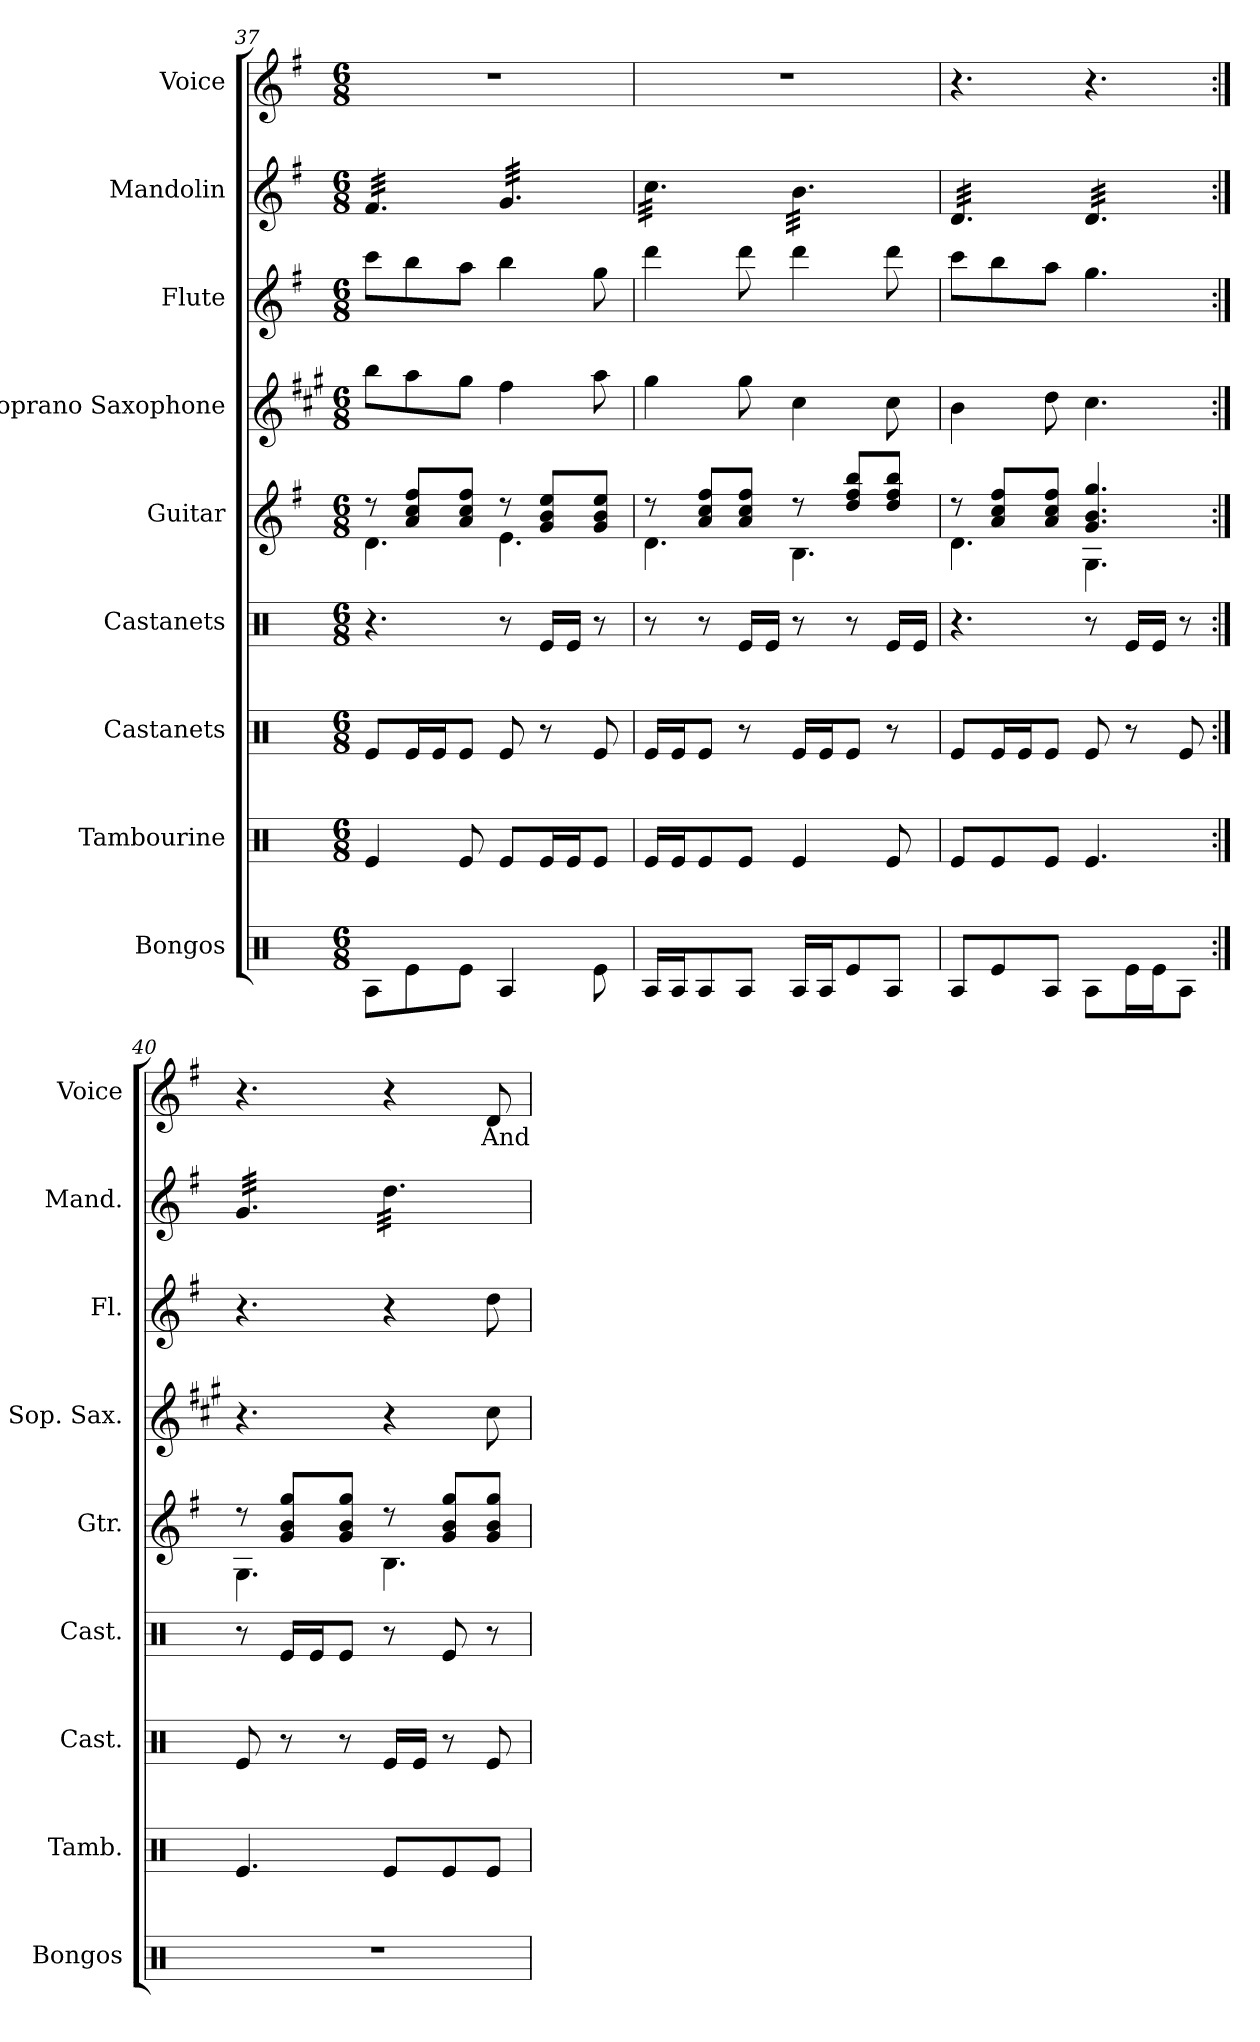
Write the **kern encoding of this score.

**kern	**kern	**kern	**kern	**kern	**kern	**kern	**kern	**kern	**text
*part9	*part8	*part7	*part6	*part5	*part4	*part3	*part2	*part1	*part1
*staff9	*staff8	*staff7	*staff6	*staff5	*staff4	*staff3	*staff2	*staff1	*staff1
*I"Bongos	*I"Tambourine	*I"Castanets	*I"Castanets	*I"Guitar	*I"Soprano Saxophone	*I"Flute	*I"Mandolin	*I"Voice	*
*I'Bongos	*I'Tamb.	*I'Cast.	*I'Cast.	*I'Gtr.	*I'Sop. Sax.	*I'Fl.	*I'Mand.	*I'Voice	*
*clefX	*clefX	*clefX	*clefX	*clefG2	*clefG2	*clefG2	*clefG2	*clefG2	*
*	*	*	*	*ITrd7c12	*ITrd1c2	*	*	*	*
*k[]	*k[]	*k[]	*k[]	*k[f#]	*k[f#]	*k[f#]	*k[f#]	*k[f#]	*
*C:	*C:	*C:	*C:	*G:	*G:	*G:	*G:	*G:	*
*M6/8	*M6/8	*M6/8	*M6/8	*M6/8	*M6/8	*M6/8	*M6/8	*M6/8	*
=37	=37	=37	=37	=37	=37	=37	=37	=37	=37
*	*	*	*	*^	*	*	*	*	*
!	!	!	!	!	!	!	!	!	!LO:N:vis=1	!
*	*	*	*	*	*	*	*	*tremolo	*	*
8RAi\L	4Rei/	8Rei/L	4.r	8r	4.Di\	8aai\L	8ccci\L	32f#i/LLL	2.r	.
.	.	.	.	.	.	.	.	32f#i/	.	.
.	.	.	.	.	.	.	.	32f#i/	.	.
.	.	.	.	.	.	.	.	32f#i/	.	.
8Rei\	.	16Rei/L	.	8Ai/ 8ci 8f#iL	.	8ggi\	8bbi\	32f#i/	.	.
.	.	.	.	.	.	.	.	32f#i/	.	.
.	.	16Rei/J	.	.	.	.	.	32f#i/	.	.
.	.	.	.	.	.	.	.	32f#i/	.	.
8Rei\J	8Rei/	8Rei/J	.	8Ai/ 8ci 8f#iJ	.	8ff#i\J	8aai\J	32f#i/	.	.
.	.	.	.	.	.	.	.	32f#i/	.	.
.	.	.	.	.	.	.	.	32f#i/	.	.
.	.	.	.	.	.	.	.	32f#i/JJJ	.	.
4RAi/	8Rei/L	8Rei/	8r	8r	4.Ei\	4eei\	4bbi\	32gi/LLL	.	.
.	.	.	.	.	.	.	.	32gi/	.	.
.	.	.	.	.	.	.	.	32gi/	.	.
.	.	.	.	.	.	.	.	32gi/	.	.
.	16Rei/L	8r	16Rei/LL	8Gi/ 8Bi 8eiL	.	.	.	32gi/	.	.
.	.	.	.	.	.	.	.	32gi/	.	.
.	16Rei/J	.	16Rei/JJ	.	.	.	.	32gi/	.	.
.	.	.	.	.	.	.	.	32gi/	.	.
8Rei\	8Rei/J	8Rei/	8r	8Gi/ 8Bi 8eiJ	.	8ggi\	8ggi\	32gi/	.	.
.	.	.	.	.	.	.	.	32gi/	.	.
.	.	.	.	.	.	.	.	32gi/	.	.
.	.	.	.	.	.	.	.	32gi/JJJ	.	.
=38	=38	=38	=38	=38	=38	=38	=38	=38	=38	=38
!	!	!	!	!	!	!	!	!	!LO:N:vis=1	!
16RAi/LL	16Rei/LL	16Rei/LL	8r	8r	4.Di\	4ff#i\	4dddi\	32cci\LLL	2.r	.
.	.	.	.	.	.	.	.	32cci\	.	.
16RAi/J	16Rei/J	16Rei/J	.	.	.	.	.	32cci\	.	.
.	.	.	.	.	.	.	.	32cci\	.	.
8RAi/	8Rei/	8Rei/J	8r	8Ai/ 8ci 8f#iL	.	.	.	32cci\	.	.
.	.	.	.	.	.	.	.	32cci\	.	.
.	.	.	.	.	.	.	.	32cci\	.	.
.	.	.	.	.	.	.	.	32cci\	.	.
8RAi/J	8Rei/J	8r	16Rei/LL	8Ai/ 8ci 8f#iJ	.	8ff#i\	8dddi\	32cci\	.	.
.	.	.	.	.	.	.	.	32cci\	.	.
.	.	.	16Rei/JJ	.	.	.	.	32cci\	.	.
.	.	.	.	.	.	.	.	32cci\JJJ	.	.
16RAi/LL	4Rei/	16Rei/LL	8r	8r	4.BBi\	4bi\	4dddi\	32bi\LLL	.	.
.	.	.	.	.	.	.	.	32bi\	.	.
16RAi/J	.	16Rei/J	.	.	.	.	.	32bi\	.	.
.	.	.	.	.	.	.	.	32bi\	.	.
8Rei/	.	8Rei/J	8r	8di/ 8f#i 8biL	.	.	.	32bi\	.	.
.	.	.	.	.	.	.	.	32bi\	.	.
.	.	.	.	.	.	.	.	32bi\	.	.
.	.	.	.	.	.	.	.	32bi\	.	.
8RAi/J	8Rei/	8r	16Rei/LL	8di/ 8f#i 8biJ	.	8bi\	8dddi\	32bi\	.	.
.	.	.	.	.	.	.	.	32bi\	.	.
.	.	.	16Rei/JJ	.	.	.	.	32bi\	.	.
.	.	.	.	.	.	.	.	32bi\JJJ	.	.
=39	=39	=39	=39	=39	=39	=39	=39	=39	=39	=39
8RAi/L	8Rei/L	8Rei/L	4.r	8r	4.Di\	4ai\	8ccci\L	32di/LLL	4.r	.
.	.	.	.	.	.	.	.	32di/	.	.
.	.	.	.	.	.	.	.	32di/	.	.
.	.	.	.	.	.	.	.	32di/	.	.
8Rei/	8Rei/	16Rei/L	.	8Ai/ 8ci 8f#iL	.	.	8bbi\	32di/	.	.
.	.	.	.	.	.	.	.	32di/	.	.
.	.	16Rei/J	.	.	.	.	.	32di/	.	.
.	.	.	.	.	.	.	.	32di/	.	.
8RAi/J	8Rei/J	8Rei/J	.	8Ai/ 8ci 8f#iJ	.	8cci\	8aai\J	32di/	.	.
.	.	.	.	.	.	.	.	32di/	.	.
.	.	.	.	.	.	.	.	32di/	.	.
.	.	.	.	.	.	.	.	32di/JJJ	.	.
8RAi\L	4.Rei/	8Rei/	8r	4.Gi/ 4.Bi 4.gi	4.GG:i\	4.bi\	4.ggi\	32di/LLL	4.r	.
.	.	.	.	.	.	.	.	32di/	.	.
.	.	.	.	.	.	.	.	32di/	.	.
.	.	.	.	.	.	.	.	32di/	.	.
16Rei\L	.	8r	16Rei/LL	.	.	.	.	32di/	.	.
.	.	.	.	.	.	.	.	32di/	.	.
16Rei\J	.	.	16Rei/JJ	.	.	.	.	32di/	.	.
.	.	.	.	.	.	.	.	32di/	.	.
8RAi\J	.	8Rei/	8r	.	.	.	.	32di/	.	.
.	.	.	.	.	.	.	.	32di/	.	.
.	.	.	.	.	.	.	.	32di/	.	.
.	.	.	.	.	.	.	.	32di/JJJ	.	.
=40:|!	=40:|!	=40:|!	=40:|!	=40:|!	=40:|!	=40:|!	=40:|!	=40:|!	=40:|!	=40:|!
!LO:N:vis=1	!	!	!	!	!	!	!	!	!	!
2.r	4.Rei/	8Rei/	8r	8r	4.GGi\	4.r	4.r	32gi/LLL	4.r	.
.	.	.	.	.	.	.	.	32gi/	.	.
.	.	.	.	.	.	.	.	32gi/	.	.
.	.	.	.	.	.	.	.	32gi/	.	.
.	.	8r	16Rei/LL	8Gi/ 8Bi 8giL	.	.	.	32gi/	.	.
.	.	.	.	.	.	.	.	32gi/	.	.
.	.	.	16Rei/J	.	.	.	.	32gi/	.	.
.	.	.	.	.	.	.	.	32gi/	.	.
.	.	8r	8Rei/J	8Gi/ 8Bi 8giJ	.	.	.	32gi/	.	.
.	.	.	.	.	.	.	.	32gi/	.	.
.	.	.	.	.	.	.	.	32gi/	.	.
.	.	.	.	.	.	.	.	32gi/JJJ	.	.
.	8Rei/L	16Rei/LL	8r	8r	4.BBi\	4r	4r	32ddi\LLL	4r	.
.	.	.	.	.	.	.	.	32ddi\	.	.
.	.	16Rei/JJ	.	.	.	.	.	32ddi\	.	.
.	.	.	.	.	.	.	.	32ddi\	.	.
.	8Rei/	8r	8Rei/	8Gi/ 8Bi 8giL	.	.	.	32ddi\	.	.
.	.	.	.	.	.	.	.	32ddi\	.	.
.	.	.	.	.	.	.	.	32ddi\	.	.
.	.	.	.	.	.	.	.	32ddi\	.	.
!	!	!	!	!	!	!	!	!	!	!LO:LY:b:color=#000000
.	8Rei/J	8Rei/	8r	8Gi/ 8Bi 8giJ	.	8bi\	8ddi\	32ddi\	8di/	And
.	.	.	.	.	.	.	.	32ddi\	.	.
.	.	.	.	.	.	.	.	32ddi\	.	.
.	.	.	.	.	.	.	.	32ddi\JJJ	.	.
*	*	*	*	*	*	*	*	*Xtremolo	*	*
*	*	*	*	*v	*v	*	*	*	*	*
=	=	=	=	=	=	=	=	=	=
*-	*-	*-	*-	*-	*-	*-	*-	*-	*-
